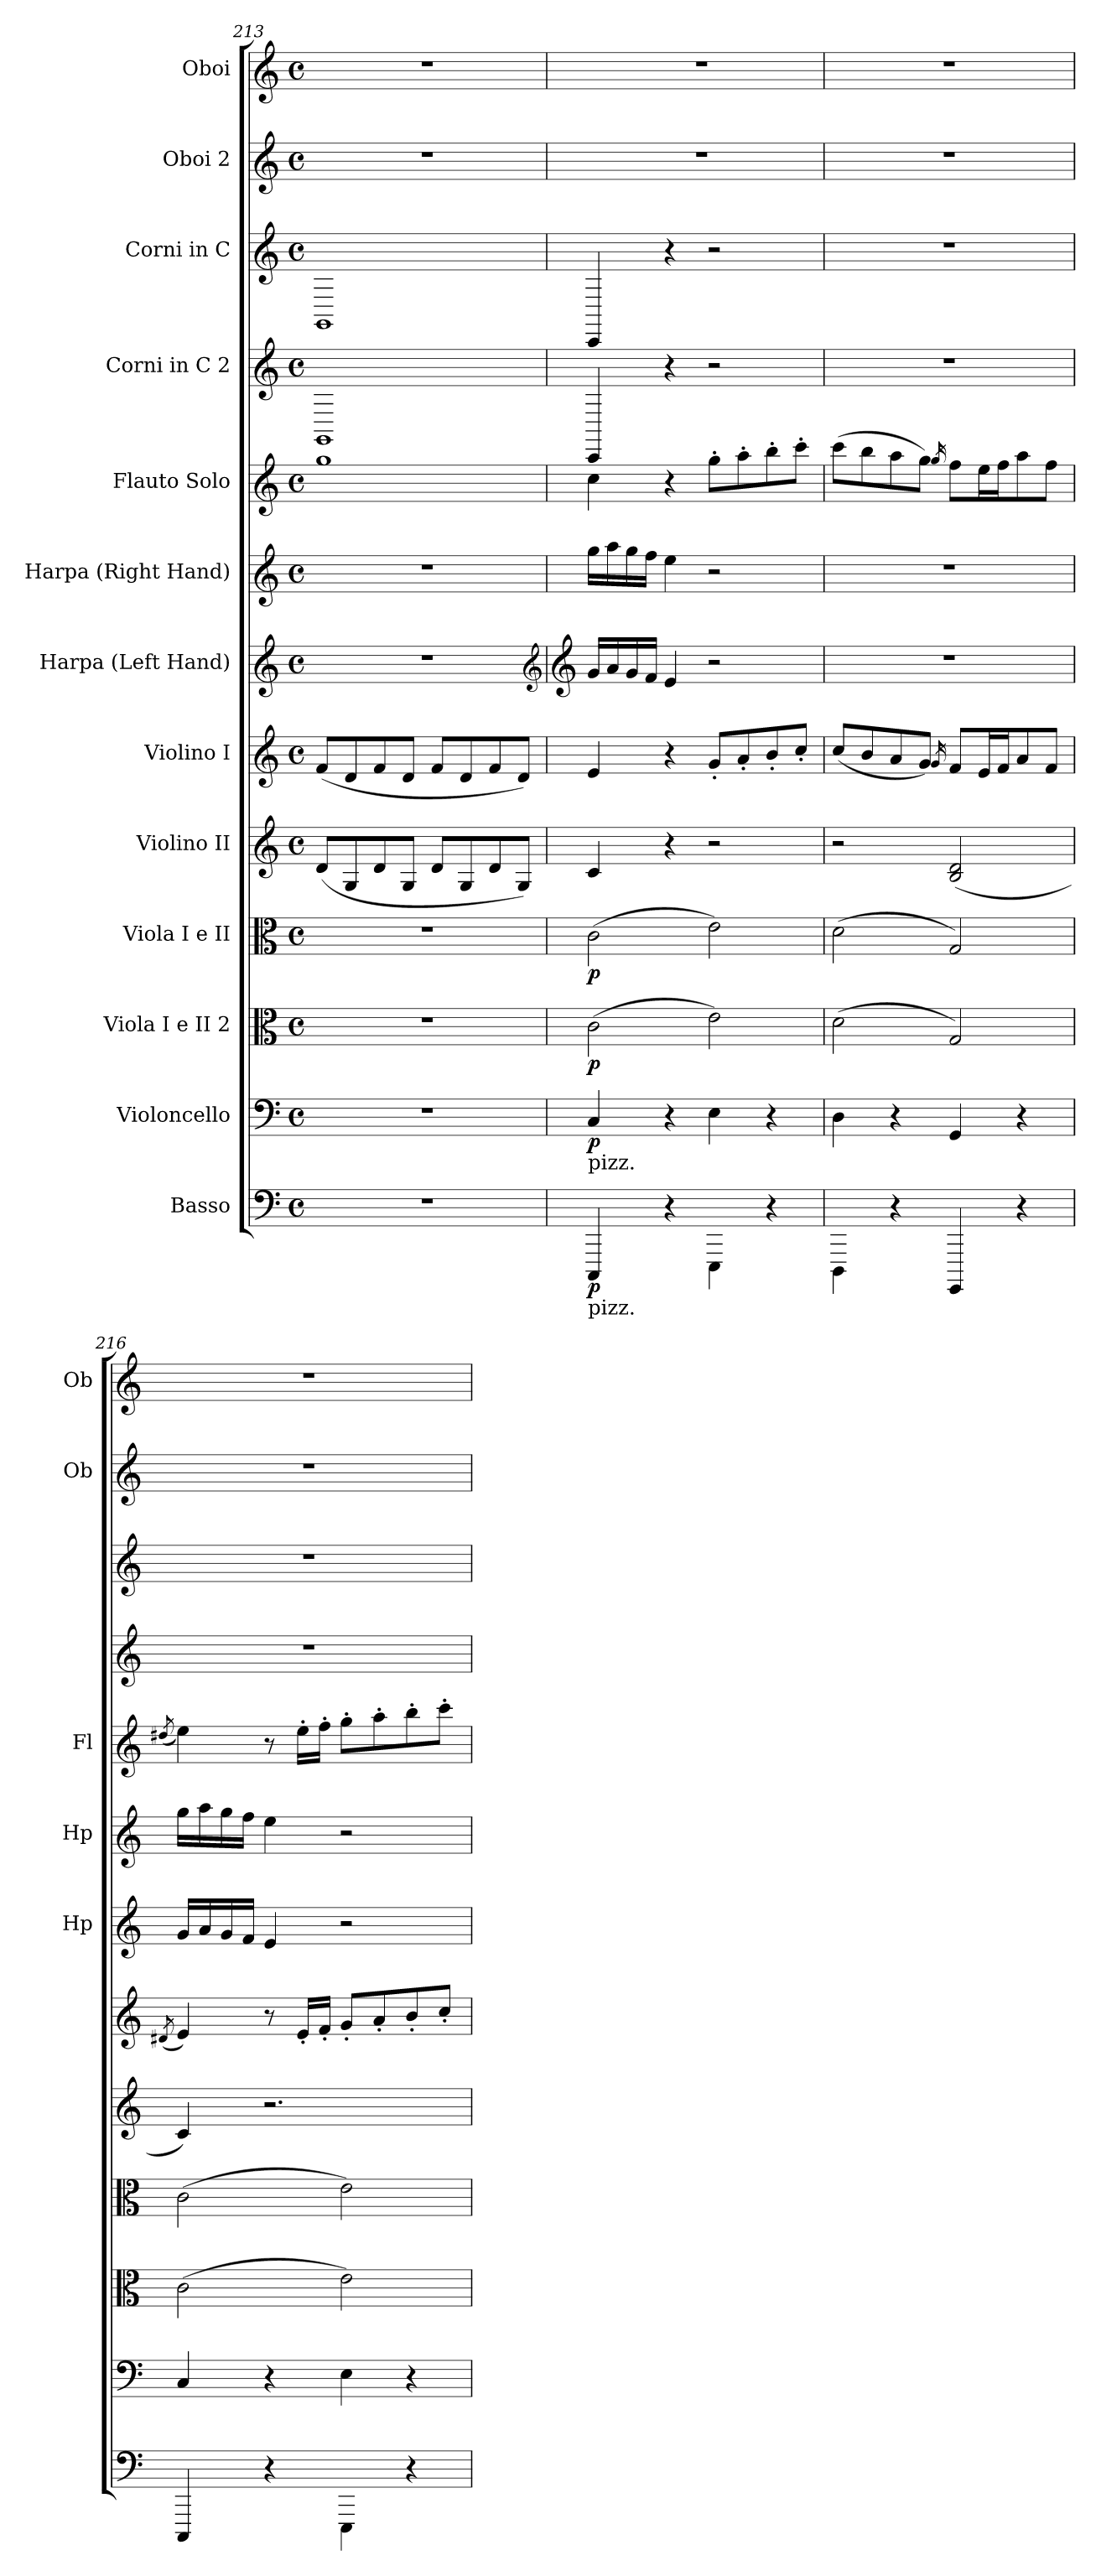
**kern	**dynam	**kern	**dynam	**kern	**dynam	**kern	**dynam	**kern	**kern	**kern	**kern	**kern	**kern	**kern	**kern	**kern
*part13	*part13	*part12	*part12	*part11	*part11	*part10	*part10	*part9	*part8	*part7	*part6	*part5	*part4	*part3	*part2	*part1
*staff13	*staff13	*staff12	*staff12	*staff11	*staff11	*staff10	*staff10	*staff9	*staff8	*staff7	*staff6	*staff5	*staff4	*staff3	*staff2	*staff1
*I"Basso	*	*I"Violoncello	*	*I"Viola I e II 2	*	*I"Viola I e II	*	*I"Violino II	*I"Violino I	*I"Harpa (Left Hand)	*I"Harpa (Right Hand)	*I"Flauto Solo	*I"Corni in C 2	*I"Corni in C	*I"Oboi 2	*I"Oboi
*	*	*	*	*	*	*	*	*	*	*I'Hp	*I'Hp	*I'Fl	*	*	*I'Ob	*I'Ob
!!LO:PB:g=z
*clefF4	*	*clefF4	*	*clefC3	*	*clefC3	*	*clefG2	*clefG2	*clefG2	*clefG2	*clefG2	*clefG2	*clefG2	*clefG2	*clefG2
*ITrd0c12	*	*	*	*	*	*	*	*	*	*	*	*	*ITrd0c12	*ITrd0c12	*	*
*k[]	*	*k[]	*	*k[]	*	*k[]	*	*k[]	*k[]	*k[]	*k[]	*k[]	*k[]	*k[]	*k[]	*k[]
*C:	*	*C:	*	*C:	*	*C:	*	*C:	*C:	*C:	*C:	*C:	*C:	*C:	*C:	*C:
*M4/4	*	*M4/4	*	*M4/4	*	*M4/4	*	*M4/4	*M4/4	*M4/4	*M4/4	*M4/4	*M4/4	*M4/4	*M4/4	*M4/4
*met(c)	*	*met(c)	*	*met(c)	*	*met(c)	*	*met(c)	*met(c)	*met(c)	*met(c)	*met(c)	*met(c)	*met(c)	*met(c)	*met(c)
=213	=213	=213	=213	=213	=213	=213	=213	=213	=213	=213	=213	=213	=213	=213	=213	=213
1r	.	1r	.	1r	.	1r	.	(8d/L	(8f/L	1r	1r	1gg	1GG	1GG	1r	1r
.	.	.	.	.	.	.	.	8G/	8d/	.	.	.	.	.	.	.
.	.	.	.	.	.	.	.	8d/	8f/	.	.	.	.	.	.	.
.	.	.	.	.	.	.	.	8G/J	8d/J	.	.	.	.	.	.	.
.	.	.	.	.	.	.	.	8d/L	8f/L	.	.	.	.	.	.	.
.	.	.	.	.	.	.	.	8G/	8d/	.	.	.	.	.	.	.
.	.	.	.	.	.	.	.	8d/	8f/	.	.	.	.	.	.	.
.	.	.	.	.	.	.	.	8G/J)	8d/J)	.	.	.	.	.	.	.
*	*	*	*	*	*	*	*	*	*	*clefG2	*	*	*	*	*	*
=214	=214	=214	=214	=214	=214	=214	=214	=214	=214	=214	=214	=214	=214	=214	=214	=214
*	*	*	*	*	*	*	*	*	*	*clefG2	*	*	*	*	*	*
!	!	!LO:TX:b:t=pizz.	!	!	!	!	!	!	!	!	!	!	!	!	!	!
!LO:TX:b:t=pizz.	!	!	!	!	!	!	!	!	!	!	!	!	!	!	!	!
!	!LO:DY:b	!	!LO:DY:b	!	!LO:DY:b	!	!LO:DY:b	!	!	!	!	!	!	!	!	!
4CCC/	p	4C/	p	(2c\	p	(2c\	p	4c/	4e/	16g/LL	16gg\LL	4cc\	4CC/	4CC/	1r	1r
.	.	.	.	.	.	.	.	.	.	16a/	16aa\	.	.	.	.	.
.	.	.	.	.	.	.	.	.	.	16g/	16gg\	.	.	.	.	.
.	.	.	.	.	.	.	.	.	.	16f/JJ	16ff\JJ	.	.	.	.	.
4r	.	4r	.	.	.	.	.	4r	4r	4e/	4ee\	4r	4r	4r	.	.
4EEE\	.	4E\	.	2e\)	.	2e\)	.	2r	8g'/L	2r	2r	8gg'\L	2r	2r	.	.
.	.	.	.	.	.	.	.	.	8a'/	.	.	8aa'\	.	.	.	.
4r	.	4r	.	.	.	.	.	.	8b'/	.	.	8bb'\	.	.	.	.
.	.	.	.	.	.	.	.	.	8cc'/J	.	.	8ccc'\J	.	.	.	.
=215	=215	=215	=215	=215	=215	=215	=215	=215	=215	=215	=215	=215	=215	=215	=215	=215
4DDD\	.	4D\	.	(2d\	.	(2d\	.	2r	(8cc/L	1r	1r	(8ccc\L	1r	1r	1r	1r
.	.	.	.	.	.	.	.	.	8b/	.	.	8bb\	.	.	.	.
4r	.	4r	.	.	.	.	.	.	8a/	.	.	8aa\	.	.	.	.
.	.	.	.	.	.	.	.	.	8g/J)	.	.	8gg\J)	.	.	.	.
.	.	.	.	.	.	.	.	.	16qg/	.	.	16qgg/	.	.	.	.
4GGGG/	.	4GG/	.	2G/)	.	2G/)	.	(2B/ 2d/	8f/L	.	.	8ff\L	.	.	.	.
.	.	.	.	.	.	.	.	.	16e/L	.	.	16ee\L	.	.	.	.
.	.	.	.	.	.	.	.	.	16f/J	.	.	16ff\J	.	.	.	.
4r	.	4r	.	.	.	.	.	.	8a/	.	.	8aa\	.	.	.	.
.	.	.	.	.	.	.	.	.	8f/J	.	.	8ff\J	.	.	.	.
=216	=216	=216	=216	=216	=216	=216	=216	=216	=216	=216	=216	=216	=216	=216	=216	=216
.	.	.	.	.	.	.	.	.	(8qd#X/	.	.	(8qdd#X/	.	.	.	.
4CCC/	.	4C/	.	(2c\	.	(2c\	.	4c/)	4e/)	16g/LL	16gg\LL	4ee\)	1r	1r	1r	1r
.	.	.	.	.	.	.	.	.	.	16a/	16aa\	.	.	.	.	.
.	.	.	.	.	.	.	.	.	.	16g/	16gg\	.	.	.	.	.
.	.	.	.	.	.	.	.	.	.	16f/JJ	16ff\JJ	.	.	.	.	.
4r	.	4r	.	.	.	.	.	2.r	8r	4e/	4ee\	8r	.	.	.	.
.	.	.	.	.	.	.	.	.	16e'/LL	.	.	16ee'\LL	.	.	.	.
.	.	.	.	.	.	.	.	.	16f'/JJ	.	.	16ff'\JJ	.	.	.	.
4EEE\	.	4E\	.	2e\)	.	2e\)	.	.	8g'/L	2r	2r	8gg'\L	.	.	.	.
.	.	.	.	.	.	.	.	.	8a'/	.	.	8aa'\	.	.	.	.
4r	.	4r	.	.	.	.	.	.	8b'/	.	.	8bb'\	.	.	.	.
.	.	.	.	.	.	.	.	.	8cc'/J	.	.	8ccc'\J	.	.	.	.
=	=	=	=	=	=	=	=	=	=	=	=	=	=	=	=	=
*-	*-	*-	*-	*-	*-	*-	*-	*-	*-	*-	*-	*-	*-	*-	*-	*-
